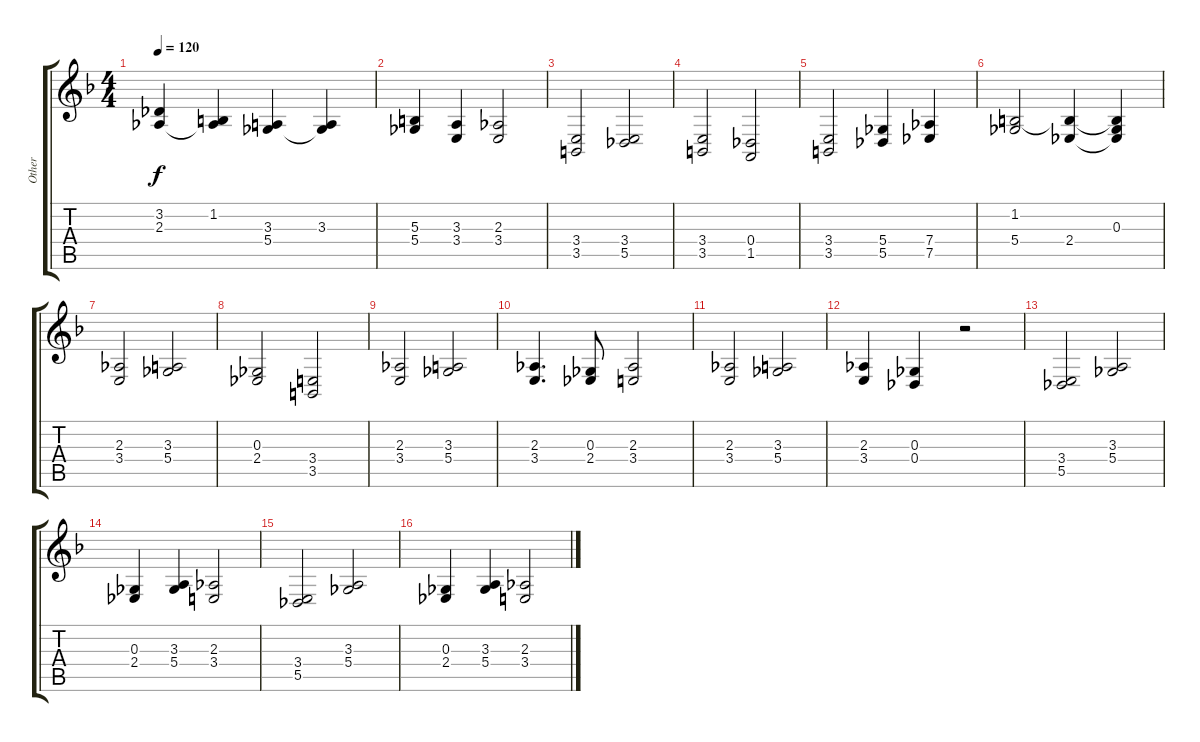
\track ("Other" "Other") {instrument lead1square}
\staff {score tabs}
\tuning (Eb4 Bb3 Gb3 Db3 Ab2 Eb2) {hide}
\ts (4 4)
\tempo 120
\clef g2
\ks dminor
(3.2 2.3).4{dy f} (1.2 2.3{t}).4 (3.3 5.4).4 (3.3 5.4{t}).4 |
(5.3 5.4).4 (3.3 3.4).4 (2.3 3.4).2 |
(3.4 3.5).2 (3.4 5.5).2 |
(3.4 3.5).2 (0.4 1.5).2 |
(3.4 3.5).2 (5.4 5.5).4 (7.4 7.5).4 |
(1.2 5.4).2 (1.2{t} 2.4).4 (1.2{t} 0.3 2.4{t}).4 |
(2.3 3.4).2 (3.3 5.4).2 |
(0.3 2.4).2 (3.4 3.5).2 |
(2.3 3.4).2 (3.3 5.4).2 |
(2.3 3.4).4{d} (0.3 2.4).8 (2.3 3.4).2 |
(2.3 3.4).2 (3.3 5.4).2 |
(2.3 3.4).4 (0.3 0.4).4 r.2 |
(3.4 5.5).2 (3.3 5.4).2 |
(0.3 2.4).4 (3.3 5.4).4 (2.3 3.4).2 |
(3.4 5.5).2 (3.3 5.4).2 |
(0.3 2.4).4 (3.3 5.4).4 (2.3 3.4).2
